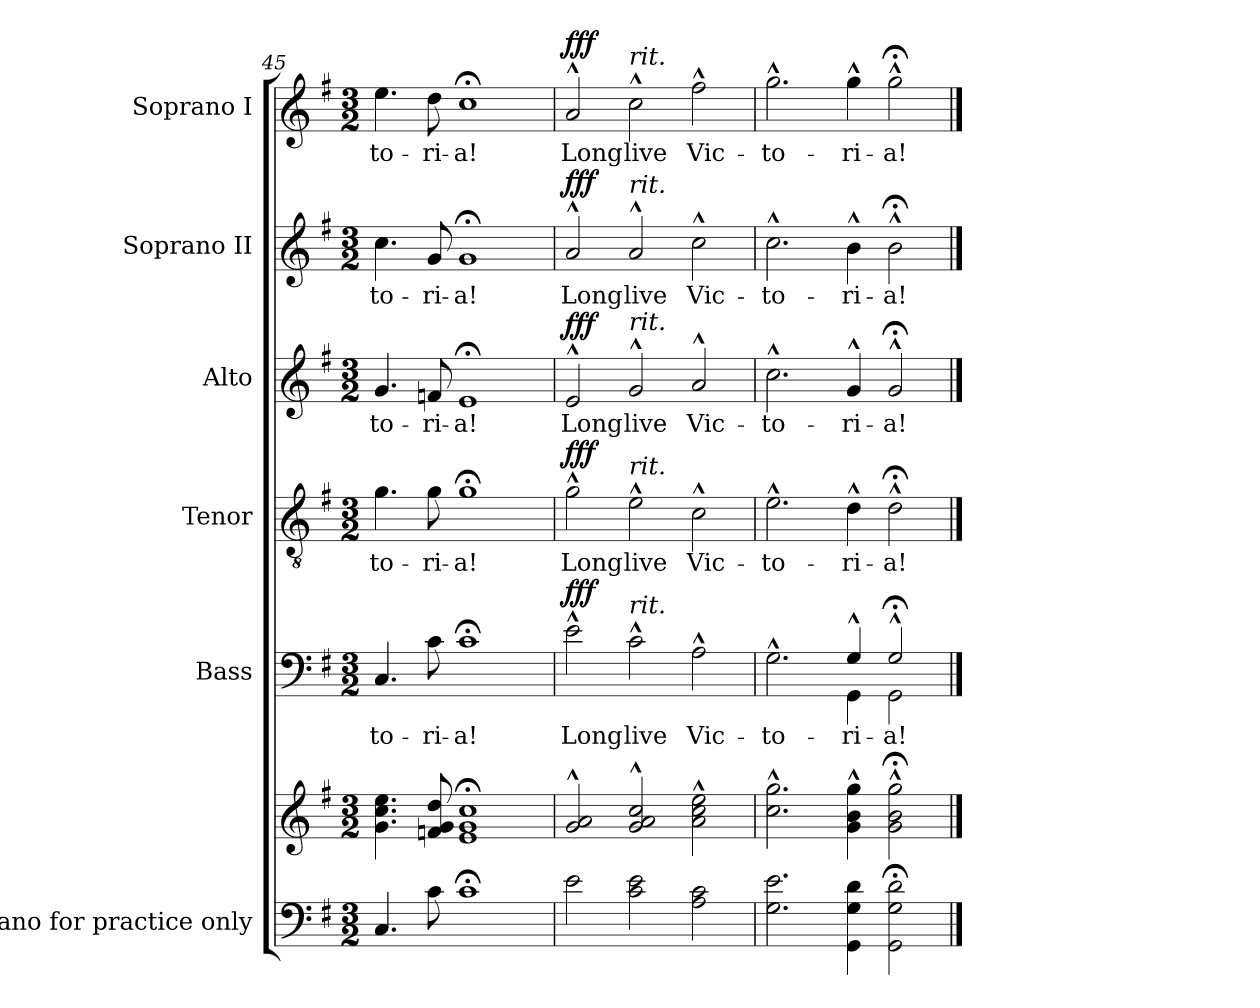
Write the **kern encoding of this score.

**kern	**kern	**dynam	**kern	**text	**dynam	**kern	**text	**dynam	**kern	**text	**dynam	**kern	**text	**dynam	**kern	**text	**dynam
*part6	*part6	*part6	*part5	*part5	*part5	*part4	*part4	*part4	*part3	*part3	*part3	*part2	*part2	*part2	*part1	*part1	*part1
*staff7	*staff6	*staff6/7	*staff5	*staff5	*staff5	*staff4	*staff4	*staff4	*staff3	*staff3	*staff3	*staff2	*staff2	*staff2	*staff1	*staff1	*staff1
*I"Piano for practice only	*	*	*I"Bass	*	*	*I"Tenor	*	*	*I"Alto	*	*	*I"Soprano II	*	*	*I"Soprano I	*	*
*I'Pno	*	*	*	*	*	*	*	*	*	*	*	*	*	*	*	*	*
*clefF4	*clefG2	*	*clefF4	*	*	*clefGv2	*	*	*clefG2	*	*	*clefG2	*	*	*clefG2	*	*
*k[f#]	*k[f#]	*	*k[f#]	*	*	*k[f#]	*	*	*k[f#]	*	*	*k[f#]	*	*	*k[f#]	*	*
*M3/2	*M3/2	*	*M3/2	*	*	*M3/2	*	*	*M3/2	*	*	*M3/2	*	*	*M3/2	*	*
=45	=45	=45	=45	=45	=45	=45	=45	=45	=45	=45	=45	=45	=45	=45	=45	=45	=45
!	!	!	!	!LO:LY:b	!	!	!LO:LY:b	!	!	!LO:LY:b	!	!	!LO:LY:b	!	!	!LO:LY:b	!
4.C/	4.g\ 4.cc\ 4.ee\	.	4.C/	-to-	.	4.g\	-to-	.	4.g/	-to-	.	4.cc\	-to-	.	4.ee\	-to-	.
!	!	!	!	!LO:LY:b	!	!	!LO:LY:b	!	!	!LO:LY:b	!	!	!LO:LY:b	!	!	!LO:LY:b	!
8c\	8fn/ 8g/ 8dd/	.	8c\	-ri-	.	8g\	-ri-	.	8fn/	-ri-	.	8g/	-ri-	.	8dd\	-ri-	.
!	!	!	!	!LO:LY:b	!	!	!LO:LY:b	!	!	!LO:LY:b	!	!	!LO:LY:b	!	!	!LO:LY:b	!
1c;<	1e;< 1g;< 1cc;<	.	1c;<	-a!	.	1g;<	-a!	.	1e;<	-a!	.	1g;<	-a!	.	1cc;<	-a!	.
=46	=46	=46	=46	=46	=46	=46	=46	=46	=46	=46	=46	=46	=46	=46	=46	=46	=46
!	!	!LO:DY:b	!	!LO:LY:b	!	!	!LO:LY:b	!	!	!LO:LY:b	!	!	!LO:LY:b	!	!	!LO:LY:b	!
!	!	!LO:DY:n=1:b	!	!	!LO:DY:a	!	!	!LO:DY:a	!	!	!LO:DY:a	!	!	!LO:DY:a	!	!	!LO:DY:a
2e\	2g/^^ 2a/^^	fff other-dynamics	2e^^\	Long	fff	2g^^\	Long	fff	2e^^/	Long	fff	2a^^/	Long	fff	2a^^/	Long	fff
!	!	!	!	!	!	!	!	!	!	!	!	!	!	!	!LO:TX:a:i:t=rit.	!	!
!	!	!	!	!	!	!	!	!	!	!	!	!LO:TX:a:i:t=rit.	!	!	!	!	!
!	!	!	!	!	!	!	!	!	!LO:TX:a:i:t=rit.	!	!	!	!	!	!	!	!
!	!	!	!	!	!	!LO:TX:a:i:t=rit.	!	!	!	!	!	!	!	!	!	!	!
!	!	!	!LO:TX:a:i:t=rit.	!	!	!	!	!	!	!	!	!	!	!	!	!	!
!	!	!	!	!LO:LY:b	!	!	!LO:LY:b	!	!	!LO:LY:b	!	!	!LO:LY:b	!	!	!LO:LY:b	!
2c\ 2e\	2g/^^ 2a/^^ 2cc/^^	.	2c^^\	live	.	2e^^\	live	.	2g^^/	live	.	2a^^/	live	.	2cc^^\	live	.
!	!	!	!	!LO:LY:b	!	!	!LO:LY:b	!	!	!LO:LY:b	!	!	!LO:LY:b	!	!	!LO:LY:b	!
2A\ 2c\	2a\^^ 2cc\^^ 2ee\^^	.	2A^^\	Vic-	.	2c^^\	Vic-	.	2a^^/	Vic-	.	2cc^^\	Vic-	.	2ff#^^\	Vic-	.
=47	=47	=47	=47	=47	=47	=47	=47	=47	=47	=47	=47	=47	=47	=47	=47	=47	=47
!	!	!	!	!LO:LY:b	!	!	!LO:LY:b	!	!	!LO:LY:b	!	!	!LO:LY:b	!	!	!LO:LY:b	!
*	*	*	*^	*	*	*	*	*	*	*	*	*	*	*	*	*	*
2.G\ 2.e\	2.cc\^^ 2.gg\^^	.	2.G^^\	2.ryy	-to-	.	2.e^^\	-to-	.	2.cc^^\	-to-	.	2.cc^^\	-to-	.	2.gg^^\	-to-	.
!	!	!	!	!	!LO:LY:b	!	!	!LO:LY:b	!	!	!LO:LY:b	!	!	!LO:LY:b	!	!	!LO:LY:b	!
4GG\ 4G\ 4d\	4g\^^ 4b\^^ 4gg\^^	.	4G^^/	4GG\	-ri-	.	4d^^\	-ri-	.	4g^^/	-ri-	.	4b^^\	-ri-	.	4gg^^\	-ri-	.
!	!	!	!	!	!LO:LY:b	!	!	!LO:LY:b	!	!	!LO:LY:b	!	!	!LO:LY:b	!	!	!LO:LY:b	!
2GG\;< 2G\;< 2d\;<	2g\;<^^ 2b\;<^^ 2gg\;<^^	.	2G;<^^/	2GG\	-a!	.	2d;<^^\	-a!	.	2g;<^^/	-a!	.	2b;<^^\	-a!	.	2gg;<^^\	-a!	.
*	*	*	*v	*v	*	*	*	*	*	*	*	*	*	*	*	*	*	*
==	==	==	==	==	==	==	==	==	==	==	==	==	==	==	==	==	==
*-	*-	*-	*-	*-	*-	*-	*-	*-	*-	*-	*-	*-	*-	*-	*-	*-	*-
